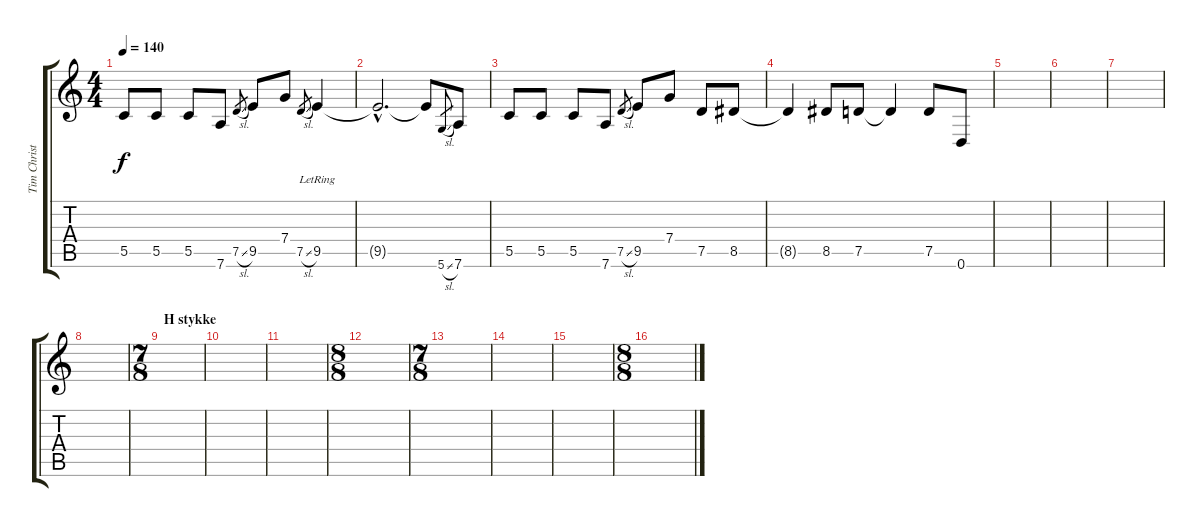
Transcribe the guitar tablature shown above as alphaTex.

\track ("Tim Christensen (Guitar 2) Clean" "Tim Christ") {instrument electricguitarclean}
\staff {score tabs}
\tuning (D4 A3 F3 C3 G2 D2) {hide}
\ts (4 4)
\tempo 140
\clef g2
\ks c
5.5.8{dy f} 5.5.8 5.5.8 7.6.8 7.5{sl}.8{gr} 9.5.8 7.4.8 7.5{sl}.8{gr} 9.5{lr}.4 |
9.5{hac t}.2{d} 9.5{t}.8 5.6{sl}.8{gr} 7.6.8 |
5.5.8 5.5.8 5.5.8 7.6.8 7.5{sl}.8{gr} 9.5.8 7.4.8 7.5.8 8.5.8 |
8.5{t}.4 8.5.8 7.5.8 7.5{t}.4 7.5.8 0.6.8 |
|
|
|
|
\ts (7 8)
\section ("" "H stykke")
|
|
|
\ts (8 8)
|
\ts (7 8)
|
|
|
\ts (8 8)
